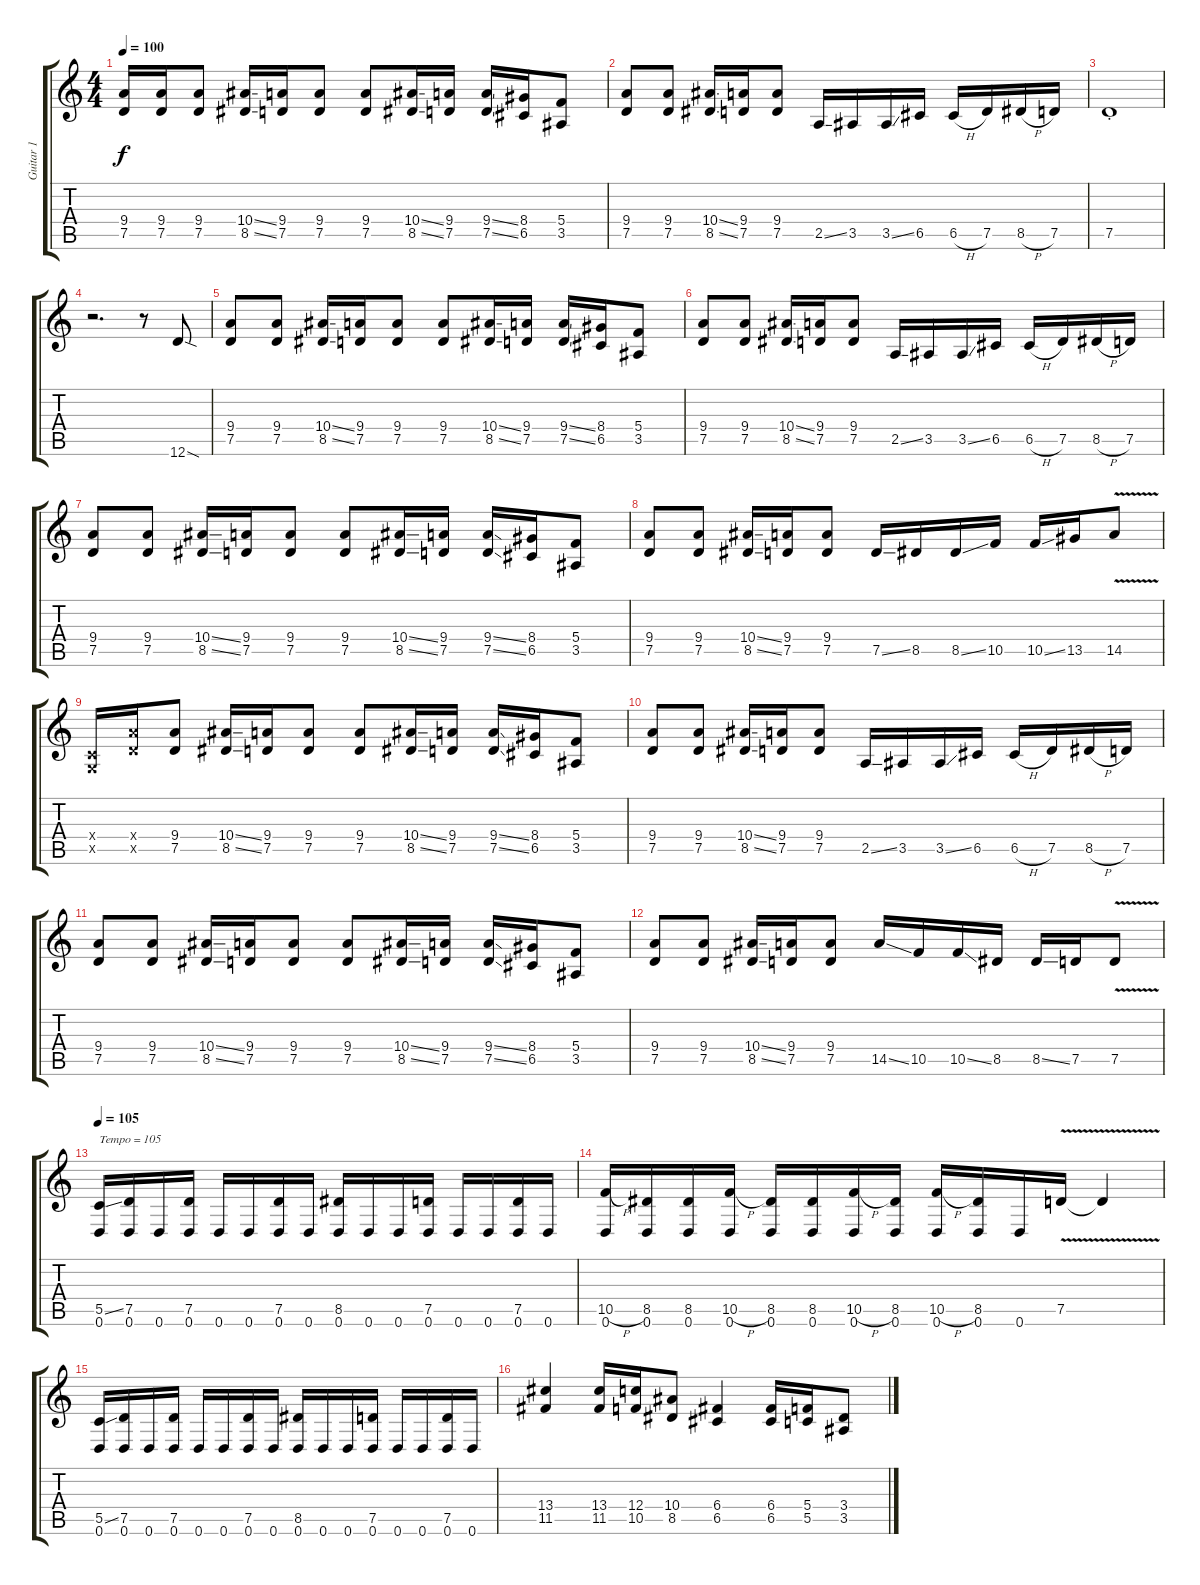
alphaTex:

\track ("Guitar 1" "Guitar 1") {instrument overdrivenguitar}
\staff {score tabs}
\tuning (D4 A3 F3 C3 G2 D2) {hide}
\ts (4 4)
\tempo 100
\clef g2
\ks c
(9.4 7.5).16{dy f} (9.4 7.5).16 (9.4 7.5).8 (10.4{ss} 8.5{ss}).16 (9.4 7.5).16 (9.4 7.5).8 (9.4 7.5).8 (10.4{ss} 8.5{ss}).16 (9.4 7.5).16 (9.4{ss} 7.5{ss}).16 (8.4 6.5).16 (5.4 3.5).8 |
(9.4 7.5).8 (9.4 7.5).8 (10.4{ss} 8.5{ss}).16 (9.4 7.5).16 (9.4 7.5).8 2.5{ss}.16 3.5.16 3.5{ss}.16 6.5.16 6.5{h}.16 7.5.16 8.5{h}.16 7.5.16 |
7.5{st}.1 |
r.2{d} r.8 12.6{sod}.8 |
\section ("" "")
(9.4 7.5).8 (9.4 7.5).8 (10.4{ss} 8.5{ss}).16 (9.4 7.5).16 (9.4 7.5).8 (9.4 7.5).8 (10.4{ss} 8.5{ss}).16 (9.4 7.5).16 (9.4{ss} 7.5{ss}).16 (8.4 6.5).16 (5.4 3.5).8 |
(9.4 7.5).8 (9.4 7.5).8 (10.4{ss} 8.5{ss}).16 (9.4 7.5).16 (9.4 7.5).8 2.5{ss}.16 3.5.16 3.5{ss}.16 6.5.16 6.5{h}.16 7.5.16 8.5{h}.16 7.5.16 |
(9.4 7.5).8 (9.4 7.5).8 (10.4{ss} 8.5{ss}).16 (9.4 7.5).16 (9.4 7.5).8 (9.4 7.5).8 (10.4{ss} 8.5{ss}).16 (9.4 7.5).16 (9.4{ss} 7.5{ss}).16 (8.4 6.5).16 (5.4 3.5).8 |
(9.4 7.5).8 (9.4 7.5).8 (10.4{ss} 8.5{ss}).16 (9.4 7.5).16 (9.4 7.5).8 7.5{ss}.16 8.5.16 8.5{ss}.16 10.5.16 10.5{ss}.16 13.5.16 14.5{v}.8 |
(0.4{x} 0.5{x}).16 (9.4{x} 7.5{x}).16 (9.4 7.5).8 (10.4{ss} 8.5{ss}).16 (9.4 7.5).16 (9.4 7.5).8 (9.4 7.5).8 (10.4{ss} 8.5{ss}).16 (9.4 7.5).16 (9.4{ss} 7.5{ss}).16 (8.4 6.5).16 (5.4 3.5).8 |
(9.4 7.5).8 (9.4 7.5).8 (10.4{ss} 8.5{ss}).16 (9.4 7.5).16 (9.4 7.5).8 2.5{ss}.16 3.5.16 3.5{ss}.16 6.5.16 6.5{h}.16 7.5.16 8.5{h}.16 7.5.16 |
(9.4 7.5).8 (9.4 7.5).8 (10.4{ss} 8.5{ss}).16 (9.4 7.5).16 (9.4 7.5).8 (9.4 7.5).8 (10.4{ss} 8.5{ss}).16 (9.4 7.5).16 (9.4{ss} 7.5{ss}).16 (8.4 6.5).16 (5.4 3.5).8 |
(9.4 7.5).8 (9.4 7.5).8 (10.4{ss} 8.5{ss}).16 (9.4 7.5).16 (9.4 7.5).8 14.5{ss}.16 10.5.16 10.5{ss}.16 8.5.16 8.5{ss}.16 7.5.16 7.5{v}.8 |
\section ("" "")
\tempo 105
(5.5{ss} 0.6).16{txt "Tempo = 105"} (7.5 0.6).16 0.6.16 (7.5 0.6).16 0.6.16 0.6.16 (7.5 0.6).16 0.6.16 (8.5 0.6).16 0.6.16 0.6.16 (7.5 0.6).16 0.6.16 0.6.16 (7.5 0.6).16 0.6.16 |
(10.5{h} 0.6).16 (8.5 0.6).16 (8.5 0.6).16 (10.5{h} 0.6).16 (8.5 0.6).16 (8.5 0.6).16 (10.5{h} 0.6).16 (8.5 0.6).16 (10.5{h} 0.6).16 (8.5 0.6).16 0.6.16 7.5{v}.16 7.5{t}.4 |
(5.5{ss} 0.6).16 (7.5 0.6).16 0.6.16 (7.5 0.6).16 0.6.16 0.6.16 (7.5 0.6).16 0.6.16 (8.5 0.6).16 0.6.16 0.6.16 (7.5 0.6).16 0.6.16 0.6.16 (7.5 0.6).16 0.6.16 |
(13.4 11.5).4 (13.4 11.5).16 (12.4 10.5).16 (10.4 8.5).8 (6.4 6.5).4 (6.4 6.5).16 (5.4 5.5).16 (3.4 3.5).8
